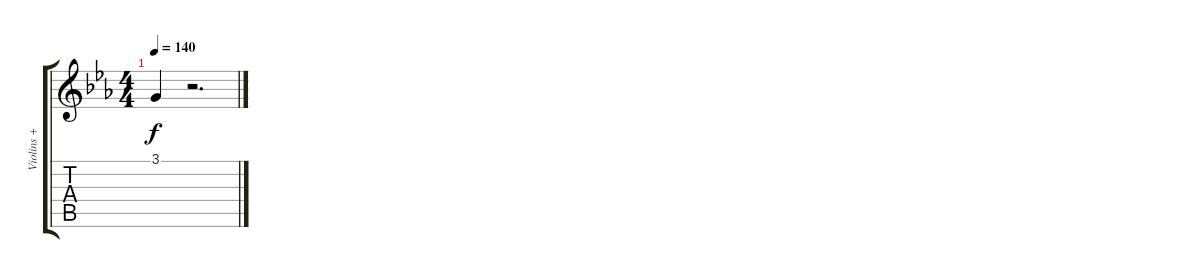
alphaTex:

\track ("Violins + Violas" "Violins + ") {instrument stringensemble1}
\staff {score tabs}
\tuning (E4 B3 G3 D3 A2 E2) {hide}
\ts (4 4)
\tempo 140
\clef g2
\ks cminor
3.1.4{dy f} r.2{d}
